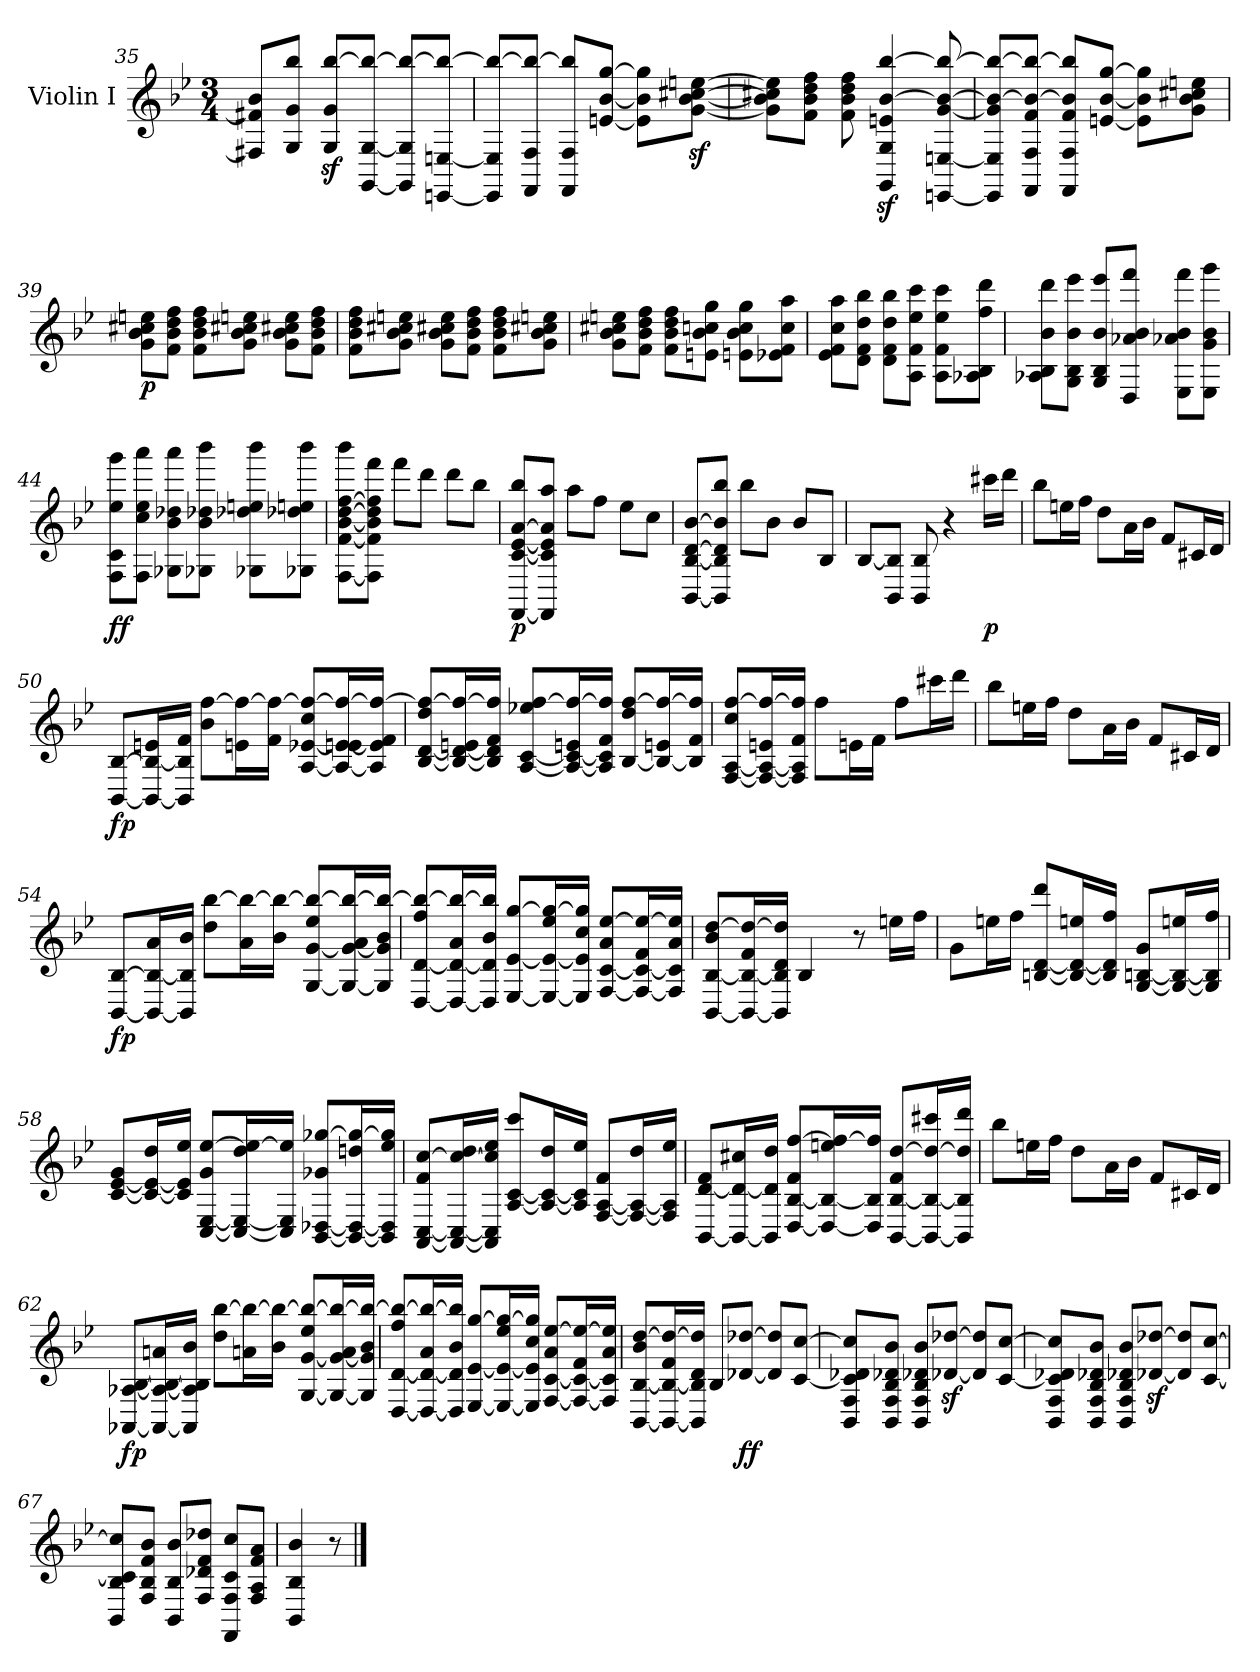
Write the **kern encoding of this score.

**kern	**dynam
*part1	*part1
*staff1	*staff1
*I"Violin I	*
*I'Vln	*
*clefG2	*
*k[b-e-]	*
*B-:	*
*M3/4	*
=35	=35
8F#X] 8f#X] 8b-L	.
8G 8g 8bb-J	.
8Gz 8gz [8bb-zL	.
[8GG [8G 8bb-_J	.
8GG] 8G] 8bb-_L	.
[8EEn [8En 8bb-_J	.
=36	=36
8EEn] 8En] 8bb-_L	.
8FF 8F 8bb-_J	.
8FF 8F 8bb-]L	.
[8en [8b- [8ggJ	.
8e] 8b-] 8gg]L	.
[8gz [8b-z [8cc#Xz [8eenzJ	.
=37	=37
8g] 8b-] 8cc#X] 8een]L	.
8f 8b- 8dd 8ffJ	.
8f 8b- 8dd 8ff	.
4GGz 4Gz 4enz [4b-z [4bb-z	.
[8EEn [8En [8g 8b-_ 8bb-_	.
=38	=38
8EEn] 8En] 8g] 8b-_ 8bb-_L	.
8FF 8F 8f 8b-_ 8bb-_J	.
8FF 8F 8f 8b-] 8bb-]L	.
[8en [8b- [8ggJ	.
8e] 8b-] 8gg]L	.
8g 8b- 8cc#X 8eenJ	.
=39	=39
8g 8b- 8cc#X 8eenL	p
8f 8b- 8dd 8ffJ	.
8f 8b- 8dd 8ffL	.
8g 8b- 8cc#X 8eenJ	.
8g 8b- 8cc#X 8eeL	.
8f 8b- 8dd 8ffJ	.
=40	=40
8f 8b- 8dd 8ffL	.
8g 8b- 8cc#X 8eenJ	.
8g 8b- 8cc#X 8eeL	.
8f 8b- 8dd 8ffJ	.
8f 8b- 8dd 8ffL	.
8g 8b- 8cc#X 8eenJ	.
=41	=41
8g 8b- 8cc#X 8eenL	.
8f 8b- 8dd 8ffJ	.
8f 8b- 8dd 8ffL	.
8en 8b- 8ccn 8ggJ	.
8en 8b- 8cc 8ggL	.
8e-X 8f 8cc 8aaJ	.
=42	=42
8e- 8f 8cc 8aaL	.
8d 8f 8dd 8bb-J	.
8d 8f 8dd 8bb-L	.
8A 8f 8ee- 8cccJ	.
8A 8f 8ee- 8cccL	.
8A-X 8B- 8ff 8dddJ	.
=43	=43
8A-X 8B- 8b- 8dddL	.
8G 8B- 8b- 8eee-J	.
8G 8B- 8b- 8eee-L	.
8D 8a-X 8b- 8fffJ	.
8E- 8a-X 8b- 8fffL	.
8E- 8g 8b- 8gggJ	.
=44	=44
8F 8c 8ee- 8gggL	ff
8F 8cc 8ee- 8aaaJ	.
8G-X 8b- 8dd-X 8aaaL	.
8G-X 8b- 8dd-X 8bbb-J	.
8G-X 8dd-X 8een 8bbb-L	.
8G-X 8dd-X 8een 8bbb-J	.
=45	=45
[8F [8f [8b- [8dd [8ff 8bbb-L	.
8F] 8f] 8b-] 8dd] 8ff] 8fffJ	.
8fffL	.
8dddJ	.
8dddL	.
8bb-J	.
=46	=46
[8FF [8c [8e- [8a 8bb-L	p
8FF] 8c] 8e-] 8a] 8aaJ	.
8aaL	.
8ffJ	.
8ee-L	.
8ccJ	.
=47	=47
[8BB- [8B- [8d [8b-L	.
8BB-] 8B-] 8d] 8b-] 8bb-J	.
8bb-L	.
8b-J	.
8b-L	.
8B-J	.
=48	=48
[8B-L	.
8BB- 8B-]J	.
8BB- 8B-	.
4r	.
16ccc#XLL	p
16dddJJ	.
=49	=49
8bb-L	.
16eenL	.
16ffJJ	.
8ddL	.
16aL	.
16b-JJ	.
8fL	.
16c#XL	.
16dJJ	.
=50	=50
[8BB- [8B-L	fp
16BB-_ 16B-_ 16enL	.
16BB-] 16B-] 16fJJ	.
8b- [8ffL	.
16en 16ff_L	.
16f 16ff_JJ	.
[8A [8e-X 8cc 8ff_L	.
16A_ 16e-_ 16en 16ff_L	.
16A] 16e-] 16f 16ff_JJ	.
=51	=51
[8B- [8d 8dd 8ff_L	.
16B-_ 16d_ 16en 16ff_L	.
16B-] 16d] 16f 16ff]JJ	.
[8A [8c 8ee-X [8ffL	.
16A_ 16c_ 16en 16ff_L	.
16A] 16c] 16f 16ff]JJ	.
[8B- 8dd [8ffL	.
16B-_ 16en 16ff_L	.
16B-] 16f 16ff]JJ	.
=52	=52
[8F [8A 8cc [8ffL	.
16F_ 16A_ 16en 16ff_L	.
16F] 16A] 16f 16ff]JJ	.
8ffL	.
16enL	.
16fJJ	.
8ffL	.
16ccc#XL	.
16dddJJ	.
=53	=53
8bb-L	.
16eenL	.
16ffJJ	.
8ddL	.
16aL	.
16b-JJ	.
8fL	.
16c#XL	.
16dJJ	.
=54	=54
[8BB- [8B-L	fp
16BB-_ 16B-_ 16aL	.
16BB-] 16B-] 16b-JJ	.
8dd [8bb-L	.
16a 16bb-_L	.
16b- 16bb-_JJ	.
[8G [8g 8ee- 8bb-_L	.
16G_ 16g_ 16a 16bb-_L	.
16G] 16g] 16b- 16bb-_JJ	.
=55	=55
[8D [8d 8ff 8bb-_L	.
16D_ 16d_ 16a 16bb-_L	.
16D] 16d] 16b- 16bb-]JJ	.
[8E- [8e- [8ggL	.
16E-_ 16e-_ 16ee- 16gg_L	.
16E-] 16e-] 16cc 16gg]JJ	.
[8F [8c 8a [8ee-L	.
16F_ 16c_ 16f 16ee-_L	.
16F] 16c] 16a 16ee-]JJ	.
=56	=56
[8BB- [8B- 8b- [8ddL	.
16BB-_ 16B-_ 16f 16dd_L	.
16BB-] 16B-] 16d 16dd]JJ	.
4B-	.
8r	.
16eenLL	.
16ffJJ	.
=57	=57
8gL	.
16eenL	.
16ffJJ	.
[8Bn [8d 8dddL	.
16B_ 16d_ 16eenL	.
16B] 16d] 16ffJJ	.
[8G [8Bn 8gL	.
16G_ 16B_ 16eenL	.
16G] 16B] 16ffJJ	.
=58	=58
[8c [8e- 8gL	.
16c_ 16e-_ 16ddL	.
16c] 16e-] 16ee-JJ	.
[8C [8E- 8g [8ee-L	.
16C_ 16E-_ 16dd 16ee-_L	.
16C] 16E-] 16ee-]JJ	.
[8BB- [8D-X 8g-X [8gg-XL	.
16BB-_ 16D-_ 16ddn 16gg-_L	.
16BB-] 16D-] 16ee- 16gg-]JJ	.
=59	=59
[8AA [8C 8f [8ccL	.
16AA_ 16C_ 16cc_ 16ddL	.
16AA] 16C] 16cc] 16ee-JJ	.
[8A [8c 8cccL	.
16A_ 16c_ 16ddL	.
16A] 16c] 16ee-JJ	.
[8F [8A 8fL	.
16F_ 16A_ 16ddL	.
16F] 16A] 16ee-JJ	.
=60	=60
[8BB- [8d 8fL	.
16BB-_ 16d_ 16cc#XL	.
16BB-] 16d] 16ddJJ	.
[8D [8B- 8f [8ffL	.
16D_ 16B-_ 16een 16ff_L	.
16D] 16B-] 16ff]JJ	.
[8BB- [8B- 8f [8ddL	.
16BB-_ 16B-_ 16dd_ 16ccc#XL	.
16BB-] 16B-] 16dd] 16dddJJ	.
=61	=61
8bb-L	.
16eenL	.
16ffJJ	.
8ddL	.
16aL	.
16b-JJ	.
8fL	.
16c#XL	.
16dJJ	.
=62	=62
[8AA-X [8A-X [8B-L	fp
16AA-_ 16A-_ 16B-_ 16anL	.
16AA-] 16A-] 16B-] 16b-JJ	.
8dd [8bb-L	.
16an 16bb-_L	.
16b- 16bb-_JJ	.
[8G [8g 8ee- 8bb-_L	.
16G_ 16g_ 16a 16bb-_L	.
16G] 16g] 16b- 16bb-_JJ	.
=63	=63
[8D [8d 8ff 8bb-_L	.
16D_ 16d_ 16a 16bb-_L	.
16D] 16d] 16b- 16bb-]JJ	.
[8E- [8e- [8ggL	.
16E-_ 16e-_ 16ee- 16gg_L	.
16E-] 16e-] 16cc 16gg]JJ	.
[8F [8c 8a [8ee-L	.
16F_ 16c_ 16f 16ee-_L	.
16F] 16c] 16a 16ee-]JJ	.
=64	=64
[8BB- [8B- 8b- [8ddL	.
16BB-_ 16B-_ 16f 16dd_L	.
16BB-] 16B-] 16d 16dd]JJ	.
8B-L	.
[8d-X [8dd-XJ	ff
8d-] 8dd-]L	.
[8c [8ccJ	.
=65	=65
8BB- 8F 8c] 8d-X 8cc]L	.
8BB- 8F 8B- 8d-X 8b-J	.
8BB- 8F 8B- 8d-X 8b-L	.
[8d-Xz [8dd-XzJ	.
8d-] 8dd-]L	.
[8c [8ccJ	.
=66	=66
8BB- 8F 8c] 8d-X 8cc]L	.
8BB- 8F 8B- 8d-X 8b-J	.
8BB- 8F 8B- 8d-X 8b-L	.
[8d-Xz [8dd-XzJ	.
8d-] 8dd-]L	.
[8c [8ccJ	.
=67	=67
8BB- 8B- 8c] 8cc]L	.
8F 8B- 8f 8b-J	.
8BB- 8B- 8b-L	.
8F 8d-X 8f 8dd-XJ	.
8FF 8F 8c 8ccL	.
8F 8A 8f 8aJ	.
=68	=68
4BB- 4B- 4b-	.
8r	.
==	==
*-	*-
